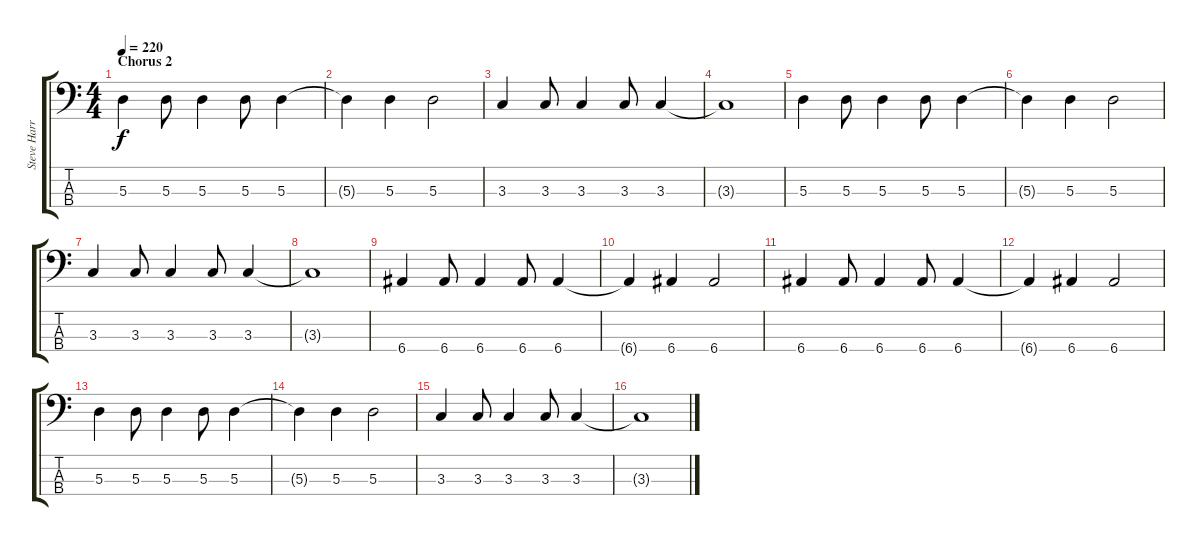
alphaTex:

\track ("Steve Harris" "Steve Harr") {instrument electricbassfinger}
\staff {score tabs}
\tuning (G2 D2 A1 E1) {hide}
\ts (4 4)
\section ("" "Chorus 2")
\tempo 220
\clef f4
\ks c
5.3.4{dy f} 5.3.8 5.3.4 5.3.8 5.3.4 |
5.3{t}.4 5.3.4 5.3.2 |
3.3.4 3.3.8 3.3.4 3.3.8 3.3.4 |
3.3{t}.1 |
5.3.4 5.3.8 5.3.4 5.3.8 5.3.4 |
5.3{t}.4 5.3.4 5.3.2 |
3.3.4 3.3.8 3.3.4 3.3.8 3.3.4 |
3.3{t}.1 |
6.4.4 6.4.8 6.4.4 6.4.8 6.4.4 |
6.4{t}.4 6.4.4 6.4.2 |
6.4.4 6.4.8 6.4.4 6.4.8 6.4.4 |
6.4{t}.4 6.4.4 6.4.2 |
5.3.4 5.3.8 5.3.4 5.3.8 5.3.4 |
5.3{t}.4 5.3.4 5.3.2 |
3.3.4 3.3.8 3.3.4 3.3.8 3.3.4 |
3.3{t}.1
